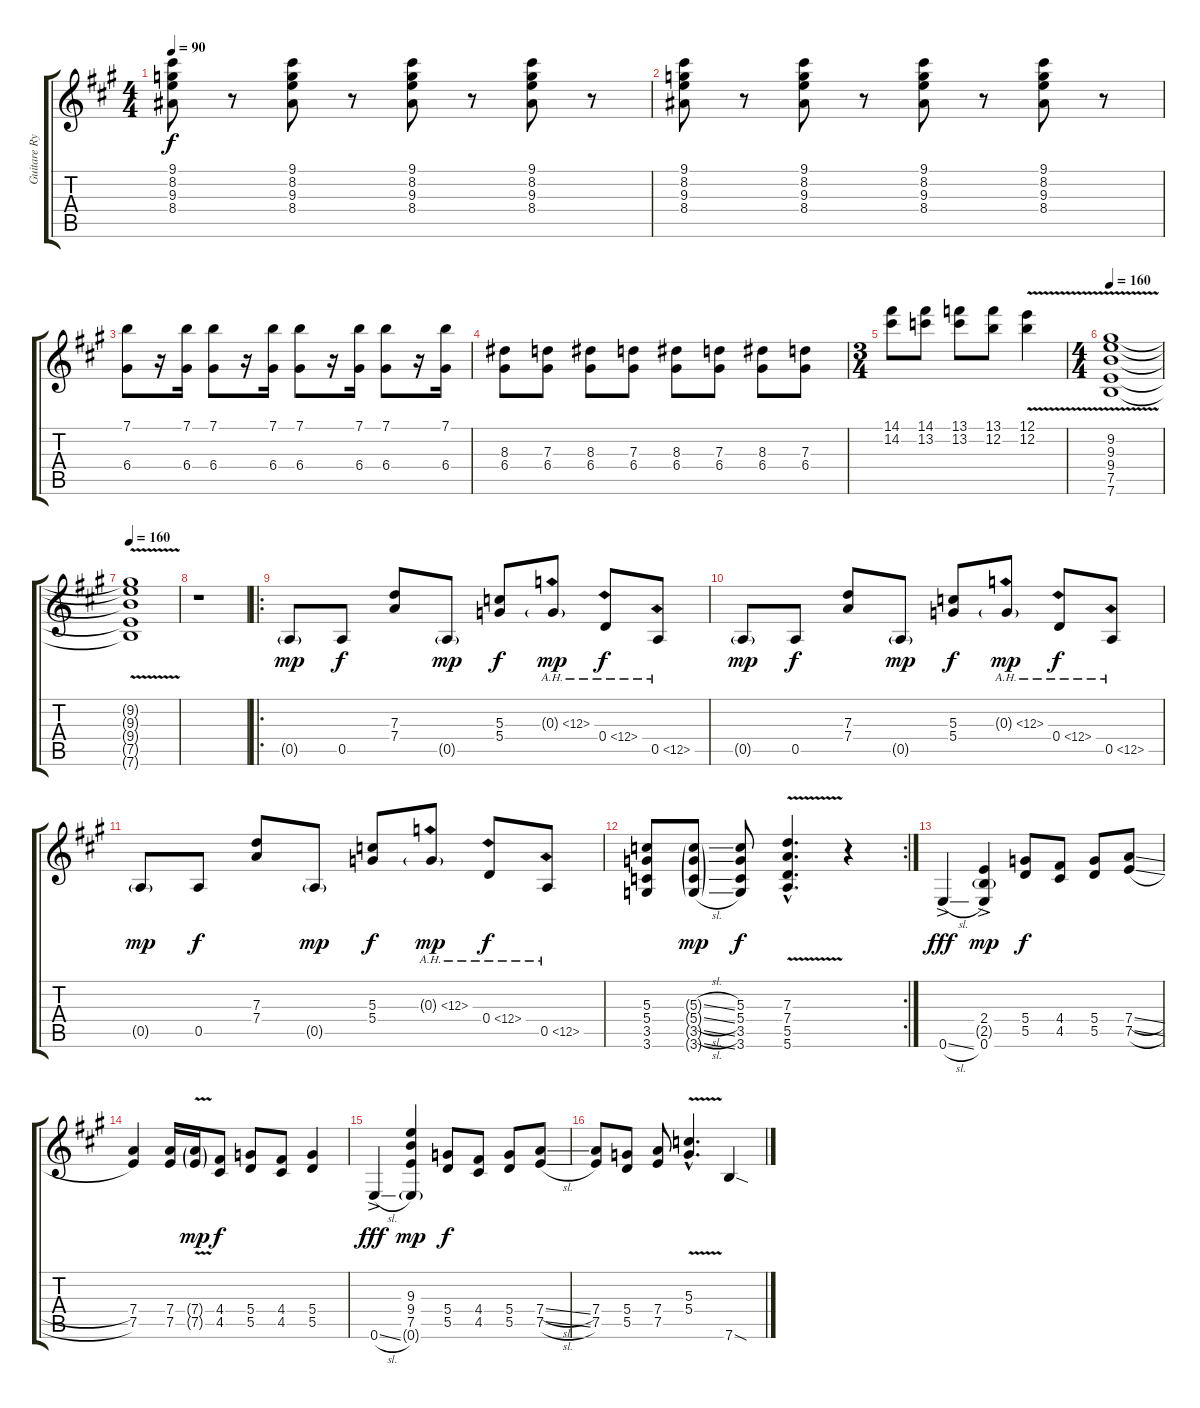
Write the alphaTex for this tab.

\track ("Guitare Rythmique" "Guitare Ry") {instrument overdrivenguitar}
\staff {score tabs}
\tuning (E4 B3 G3 D3 A2 E2) {hide}
\ts (4 4)
\tempo 90
\clef g2
\ks a
(9.1 8.2 9.3 8.4).8{dy f} r.8 (9.1 8.2 9.3 8.4).8 r.8 (9.1 8.2 9.3 8.4).8 r.8 (9.1 8.2 9.3 8.4).8 r.8 |
(9.1 8.2 9.3 8.4).8 r.8 (9.1 8.2 9.3 8.4).8 r.8 (9.1 8.2 9.3 8.4).8 r.8 (9.1 8.2 9.3 8.4).8 r.8 |
(7.1 6.4).8 r.16 (7.1 6.4).16 (7.1 6.4).8 r.16 (7.1 6.4).16 (7.1 6.4).8 r.16 (7.1 6.4).16 (7.1 6.4).8 r.16 (7.1 6.4).16 |
(8.3 6.4).8 (7.3 6.4).8 (8.3 6.4).8 (7.3 6.4).8 (8.3 6.4).8 (7.3 6.4).8 (8.3 6.4).8 (7.3 6.4).8 |
\ts (3 4)
(14.1 14.2).8 (14.1 13.2).8 (13.1 13.2).8 (13.1 12.2).8 (12.1{v} 12.2).4 |
\ts (4 4)
\tempo 160
(9.2 9.3 9.4 7.5 7.6{v}).1 |
\tempo 160
(9.2{t} 9.3{t} 9.4{t} 7.5{t} 7.6{t}).1 |
r.1 |
\ro
0.5{g}.8{dy mp} 0.5.8{dy f} (7.3 7.4).8 0.5{g}.8{dy mp} (5.3 5.4).8{dy f} 0.3{ah 12 g}.8{dy mp} 0.4{ah 12}.8{dy f} 0.5{ah 12}.8 |
0.5{g}.8{dy mp} 0.5.8{dy f} (7.3 7.4).8 0.5{g}.8{dy mp} (5.3 5.4).8{dy f} 0.3{ah 12 g}.8{dy mp} 0.4{ah 12}.8{dy f} 0.5{ah 12}.8 |
0.5{g}.8{dy mp} 0.5.8{dy f} (7.3 7.4).8 0.5{g}.8{dy mp} (5.3 5.4).8{dy f} 0.3{ah 12 g}.8{dy mp} 0.4{ah 12}.8{dy f} 0.5{ah 12}.8 |
\rc 2
(5.3 5.4 3.5 3.6).8 (5.3{sl g} 5.4{sl g} 3.5{sl g} 3.6{sl g}).8{dy mp} (5.3 5.4 3.5 3.6).8{dy f} (7.3{v hac} 7.4{v hac} 5.5{v hac} 5.6{v}).4{d} r.4 |
0.6{sl ac}.4{dy fff} (2.4{ac} 2.5{g} 0.6).4{dy mp} (5.4 5.5).8{dy f} (4.4 4.5).8 (5.4 5.5).8 (7.4{sl} 7.5{sl}).8 |
(7.4 7.5).4 (7.4 7.5).16 (7.4{v g} 7.5{v g}).16{dy mp} (4.4 4.5).8{dy f} (5.4 5.5).8 (4.4 4.5).8 (5.4 5.5).4 |
0.6{sl ac}.4{dy fff} (9.3 9.4 7.5 0.6{g}).4{dy mp} (5.4 5.5).8{dy f} (4.4 4.5).8 (5.4 5.5).8 (7.4{sl} 7.5{sl}).8 |
(7.4 7.5).8 (5.4 5.5).8 (7.4 7.5).8 (5.3{v hac} 5.4{v hac}).4{d} 7.6{sod}.4
